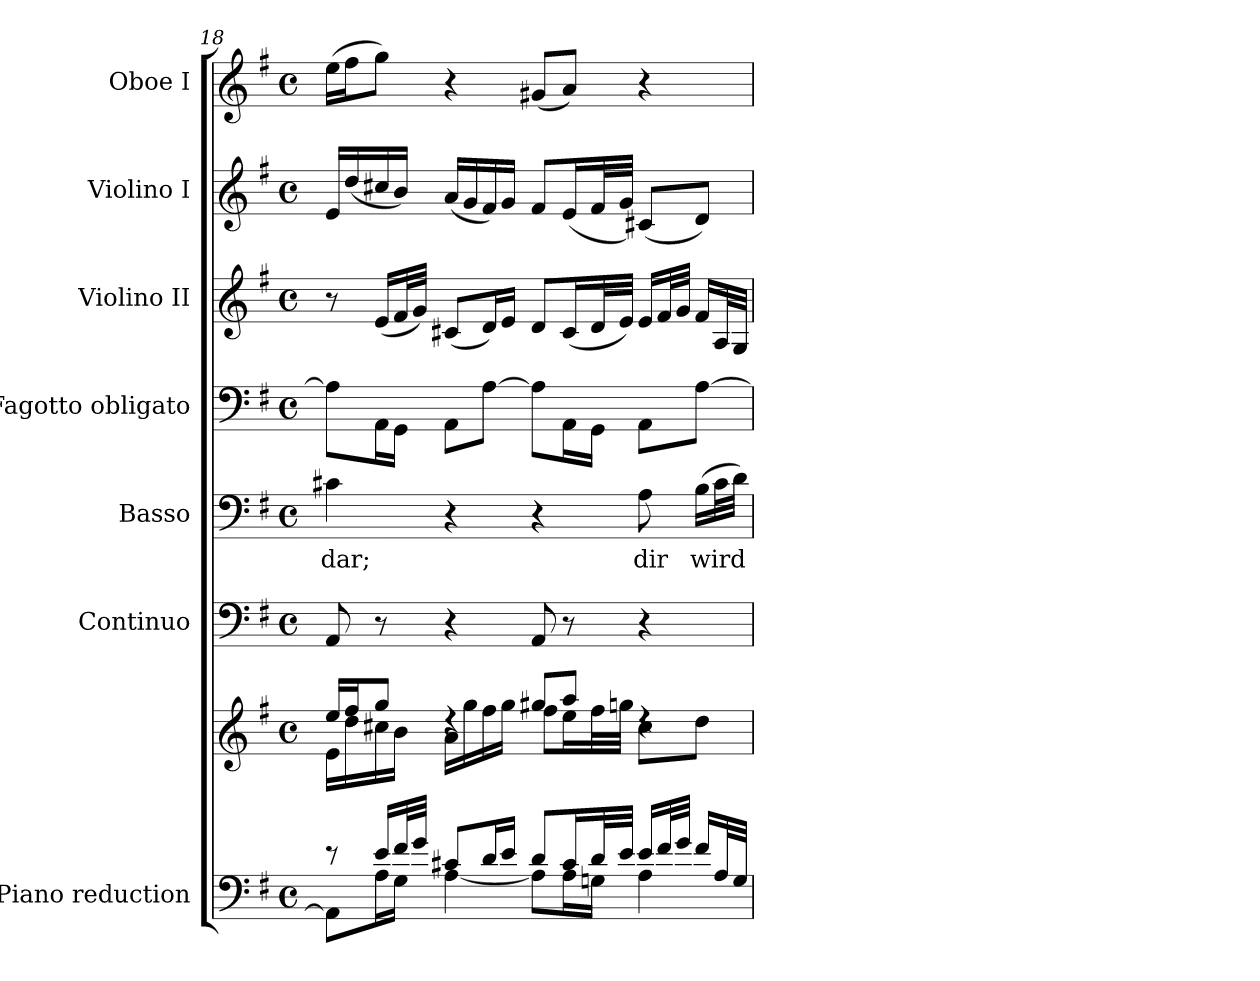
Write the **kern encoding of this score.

**kern	**kern	**kern	**kern	**text	**kern	**kern	**kern	**kern
*part7	*part7	*part6	*part5	*part5	*part4	*part3	*part2	*part1
*staff8	*staff7	*staff6	*staff5	*staff5	*staff4	*staff3	*staff2	*staff1
*I"Piano reduction	*	*I"Continuo	*I"Basso	*	*I"Fagotto obligato	*I"Violino II	*I"Violino I	*I"Oboe I
*I'Pno	*	*	*	*	*	*I'Vln	*I'Vln	*I'Ob
*clefF4	*clefG2	*clefF4	*clefF4	*	*clefF4	*clefG2	*clefG2	*clefG2
*k[f#]	*k[f#]	*k[f#]	*k[f#]	*	*k[f#]	*k[f#]	*k[f#]	*k[f#]
*M4/4	*M4/4	*M4/4	*M4/4	*	*M4/4	*M4/4	*M4/4	*M4/4
*met(c)	*met(c)	*met(c)	*met(c)	*	*met(c)	*met(c)	*met(c)	*met(c)
=18	=18	=18	=18	=18	=18	=18	=18	=18
*^	*^	*	*	*	*	*	*	*
!	!	!	!	!	!	!LO:LY:b	!	!	!	!
8r	8AA\L]	16ee/LL	16e\LL	8AA/	4c#X\	-dar;	8A\L]	8r	16e/LL	(>16ee\LL
.	.	16ff#/J	16dd\	.	.	.	.	.	(<16dd/	16ff#\J
16e/LL	16A\L	8gg/J	16cc#X\	8r	.	.	16AA\L	(<16e/LL	16cc#X/	8gg\J)
32f#/L	16G\JJ	.	16b\JJ	.	.	.	16GG\JJ	32f#/L	16b/JJ)	.
32g/JJJ	.	.	.	.	.	.	.	32g/JJJ)	.	.
8c#X/L	[4A\	4rdd	16a\LL	4r	4r	.	8AA\L	(<8c#X/L	(<16a/LL	4r
.	.	.	16gg\	.	.	.	.	.	16g/	.
16d/L	.	.	16ff#\	.	.	.	[8A\J	16d/L)	16f#/)	.
16e/JJ	.	.	16gg\JJ	.	.	.	.	16e/JJ	16g/JJ	.
8d/L	8A\L]	8gg#X/L	8ff#\L	8AA/	4r	.	8A\L]	8d/L	8f#/L	(<8g#X/L
16c#/L	16A\L	8aa/J	16ee\L	8r	.	.	16AA\L	(<16c#/L	(<16e/L	8a/J)
32d/L	16Gn\JJ	.	32ff#\L	.	.	.	16GG\JJ	32d/L	32f#/L	.
32e/JJJ	.	.	32ggn\JJJ	.	.	.	.	32e/JJJ)	32g/JJJ)	.
!	!	!	!	!	!	!LO:LY:b	!	!	!	!
16e/LL	4A\	4rdd	8cc#\L	4r	8A\	dir	8AA\L	16e/LL	(<8c#X/L	4r
32f#/L	.	.	.	.	.	.	.	32f#/L	.	.
32g/JJJ	.	.	.	.	.	.	.	32g/JJJ	.	.
!	!	!	!	!	!	!LO:LY:b	!	!	!	!
16f#/LL	.	.	8dd\J	.	(>16B\LL	wird	[8A\J	16f#/LL	8d/J)	.
32A/L	.	.	.	.	32c#\L	.	.	32A/L	.	.
32G/JJJ	.	.	.	.	32d\JJJ)	.	.	32G/JJJ	.	.
*v	*v	*	*	*	*	*	*	*	*	*
*	*v	*v	*	*	*	*	*	*	*
=	=	=	=	=	=	=	=	=
*-	*-	*-	*-	*-	*-	*-	*-	*-
